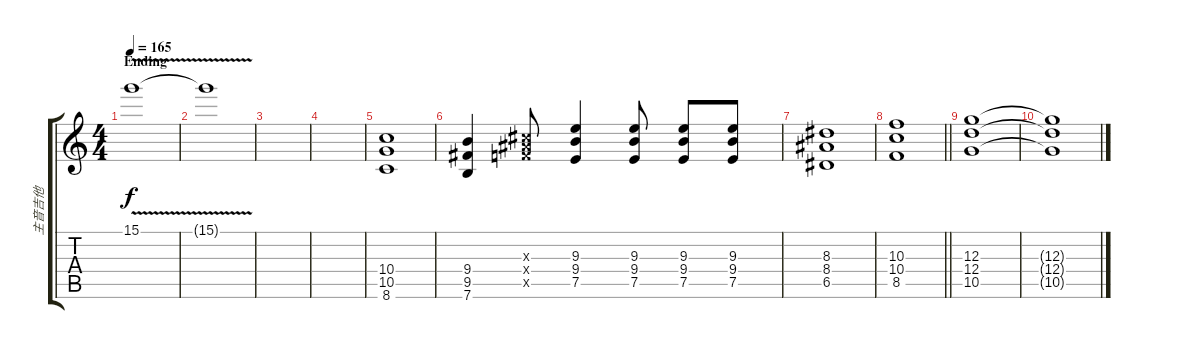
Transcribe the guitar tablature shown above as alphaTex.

\track ("主音吉他" "主音吉他") {instrument overdrivenguitar}
\staff {score tabs}
\tuning (E4 B3 G3 D3 A2 E2) {hide}
\ts (4 4)
\section ("" "Ending")
\tempo 165
\clef g2
\ks c
15.1{v}.1{dy f} |
15.1{t}.1 |
|
|
(10.4 10.5 8.6).1 |
(9.4 9.5 7.6).4 (6.3{x} 8.4{x} 8.5{x}).8 (9.3 9.4 7.5).4 (9.3 9.4 7.5).8 (9.3 9.4 7.5).8 (9.3 9.4 7.5).8 |
(8.3 8.4 6.5).1 |
\barLineRight lightlight
(10.3 10.4 8.5).1 |
(12.3 12.4 10.5).1 |
(12.3{t} 12.4{t} 10.5{t}).1
